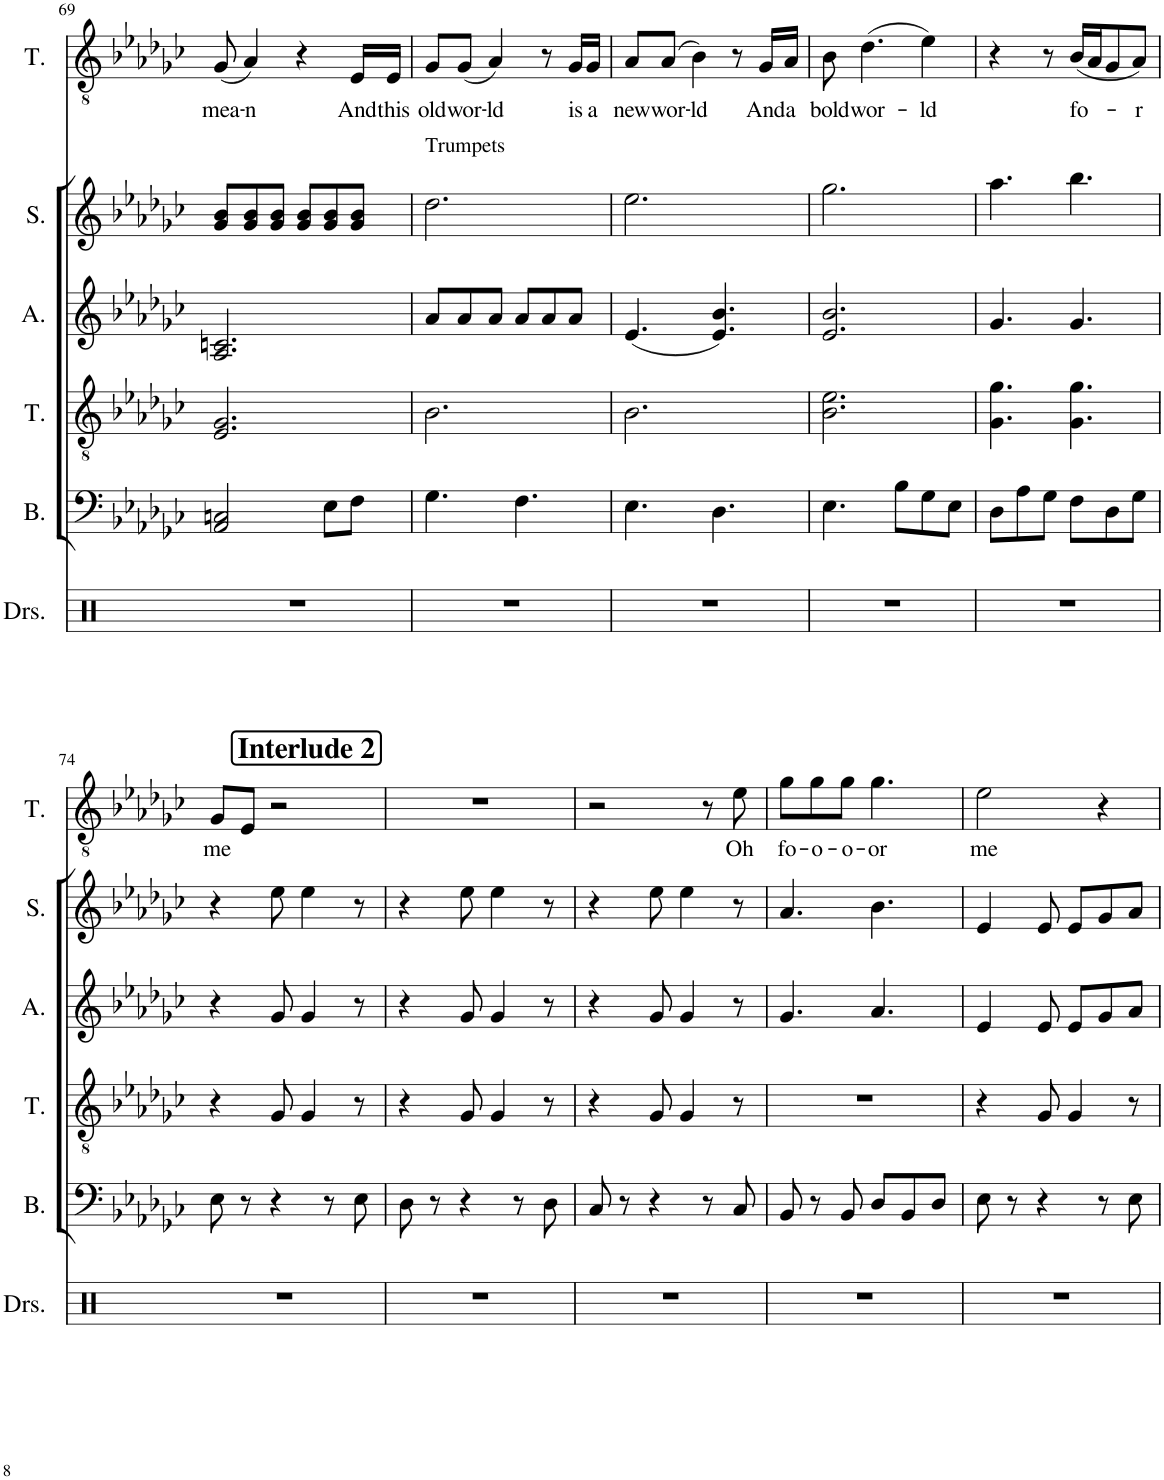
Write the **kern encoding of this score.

**kern	**kern	**kern	**kern	**kern	**kern	**text
*part6	*part5	*part4	*part3	*part2	*part1	*part1
*staff6	*staff5	*staff4	*staff3	*staff2	*staff1	*staff1
*I"Drumset	*I"Bass	*I"Tenor	*I"Alto	*I"Soprano	*I"Tenor	*
*I'Drs.	*I'B.	*I'T.	*I'A.	*I'S.	*I'T.	*
!!LO:PB:g=z
*clefX	*clefF4	*clefGv2	*clefG2	*clefG2	*clefGv2	*
*k[]	*k[b-e-a-d-g-c-]	*k[b-e-a-d-g-c-]	*k[b-e-a-d-g-c-]	*k[b-e-a-d-g-c-]	*k[b-e-a-d-g-c-]	*
*M6/8	*M6/8	*M6/8	*M6/8	*M6/8	*M6/8	*
=69	=69	=69	=69	=69	=69	=69
!	!	!	!	!	!	!LO:LY:b
2.r	2AA-/ 2Cn/	2.E-/ 2.G-/	2.A-/ 2.cn/	8g-/ 8b-/L	(8G-/	mea-
!	!	!	!	!	!	!LO:LY:b
.	.	.	.	8g-/ 8b-/	4A-/)	-n
.	.	.	.	8g-/ 8b-/J	.	.
.	.	.	.	8g-/ 8b-/L	4r	.
.	8E-\L	.	.	8g-/ 8b-/	.	.
!	!	!	!	!	!	!LO:LY:b
.	8F\J	.	.	8g-/ 8b-/J	16E-/LL	And
!	!	!	!	!	!	!LO:LY:b
.	.	.	.	.	16E-/JJ	this
=70	=70	=70	=70	=70	=70	=70
!	!	!	!	!LO:TX:a:t=Trumpets	!	!
!	!	!	!	!	!	!LO:LY:b
2.r	4.G-\	2.B-\	8a-/L	2.dd-\	8G-/L	old
!	!	!	!	!	!	!LO:LY:b
.	.	.	8a-/	.	(8G-/J	wor-
!	!	!	!	!	!	!LO:LY:b
.	.	.	8a-/J	.	4A-/)	-ld
.	4.F\	.	8a-/L	.	.	.
.	.	.	8a-/	.	8r	.
!	!	!	!	!	!	!LO:LY:b
.	.	.	8a-/J	.	16G-/LL	is
!	!	!	!	!	!	!LO:LY:b
.	.	.	.	.	16G-/JJ	a
=71	=71	=71	=71	=71	=71	=71
!	!	!	!	!	!	!LO:LY:b
2.r	4.E-\	2.B-\	(4.e-/	2.ee-\	8A-/L	new
!	!	!	!	!	!	!LO:LY:b
.	.	.	.	.	(8A-/J	wor-
!	!	!	!	!	!	!LO:LY:b
.	.	.	.	.	4B-\)	-ld
.	4.D-\	.	4.e-/ 4.b-/)	.	.	.
.	.	.	.	.	8r	.
!	!	!	!	!	!	!LO:LY:b
.	.	.	.	.	16G-/LL	And
!	!	!	!	!	!	!LO:LY:b
.	.	.	.	.	16A-/JJ	a
=72	=72	=72	=72	=72	=72	=72
!	!	!	!	!	!	!LO:LY:b
2.r	4.E-\	2.B-\ 2.e-\	2.e-/ 2.b-/	2.gg-\	8B-\	bold
!	!	!	!	!	!	!LO:LY:b
.	.	.	.	.	(4.d-\	wor-
.	8B-\L	.	.	.	.	.
!	!	!	!	!	!	!LO:LY:b
.	8G-\	.	.	.	4e-\)	-ld
.	8E-\J	.	.	.	.	.
=73	=73	=73	=73	=73	=73	=73
2.r	8D-\L	4.G-\ 4.g-\	4.g-/	4.aa-\	4r	.
.	8A-\	.	.	.	.	.
.	8G-\J	.	.	.	8r	.
!	!	!	!	!	!	!LO:LY:b
.	8F\L	4.G-\ 4.g-\	4.g-/	4.bb-\	(16B-/LL	fo-
.	.	.	.	.	16A-/J	.
.	8D-\	.	.	.	8G-/	.
!	!	!	!	!	!	!LO:LY:b
.	8G-\J	.	.	.	8A-/J)	-r
!!LO:LB:g=z
!!LO:REH:place=s1:a:B:cj:fs=14:t=Interlude 2
=74	=74	=74	=74	=74	=74	=74
!	!	!	!	!	!	!LO:LY:b
2.r	8E-\	4r	4r	4r	8G-/L	me
.	8r	.	.	.	8E-/J	.
.	4r	8G-/	8g-/	8ee-\	2r	.
.	.	4G-/	4g-/	4ee-\	.	.
.	8r	.	.	.	.	.
.	8E-\	8r	8r	8r	.	.
=75	=75	=75	=75	=75	=75	=75
2.r	8D-\	4r	4r	4r	2.r	.
.	8r	.	.	.	.	.
.	4r	8G-/	8g-/	8ee-\	.	.
.	.	4G-/	4g-/	4ee-\	.	.
.	8r	.	.	.	.	.
.	8D-\	8r	8r	8r	.	.
=76	=76	=76	=76	=76	=76	=76
2.r	8C-/	4r	4r	4r	2r	.
.	8r	.	.	.	.	.
.	4r	8G-/	8g-/	8ee-\	.	.
.	.	4G-/	4g-/	4ee-\	.	.
.	8r	.	.	.	8r	.
!	!	!	!	!	!	!LO:LY:b
.	8C-/	8r	8r	8r	8e-\	Oh
=77	=77	=77	=77	=77	=77	=77
!	!	!	!	!	!	!LO:LY:b
2.r	8BB-/	2.r	4.g-/	4.a-/	8g-\L	fo-
!	!	!	!	!	!	!LO:LY:b
.	8r	.	.	.	8g-\	-o-
!	!	!	!	!	!	!LO:LY:b
.	8BB-/	.	.	.	8g-\J	-o-
!	!	!	!	!	!	!LO:LY:b
.	8D-/L	.	4.a-/	4.b-\	4.g-\	-or
.	8BB-/	.	.	.	.	.
.	8D-/J	.	.	.	.	.
=78	=78	=78	=78	=78	=78	=78
!	!	!	!	!	!	!LO:LY:b
2.r	8E-\	4r	4e-/	4e-/	2e-\	me
.	8r	.	.	.	.	.
.	4r	8G-/	8e-/	8e-/	.	.
.	.	4G-/	8e-/L	8e-/L	.	.
.	8r	.	8g-/	8g-/	4r	.
.	8E-\	8r	8a-/J	8a-/J	.	.
=	=	=	=	=	=	=
*-	*-	*-	*-	*-	*-	*-
